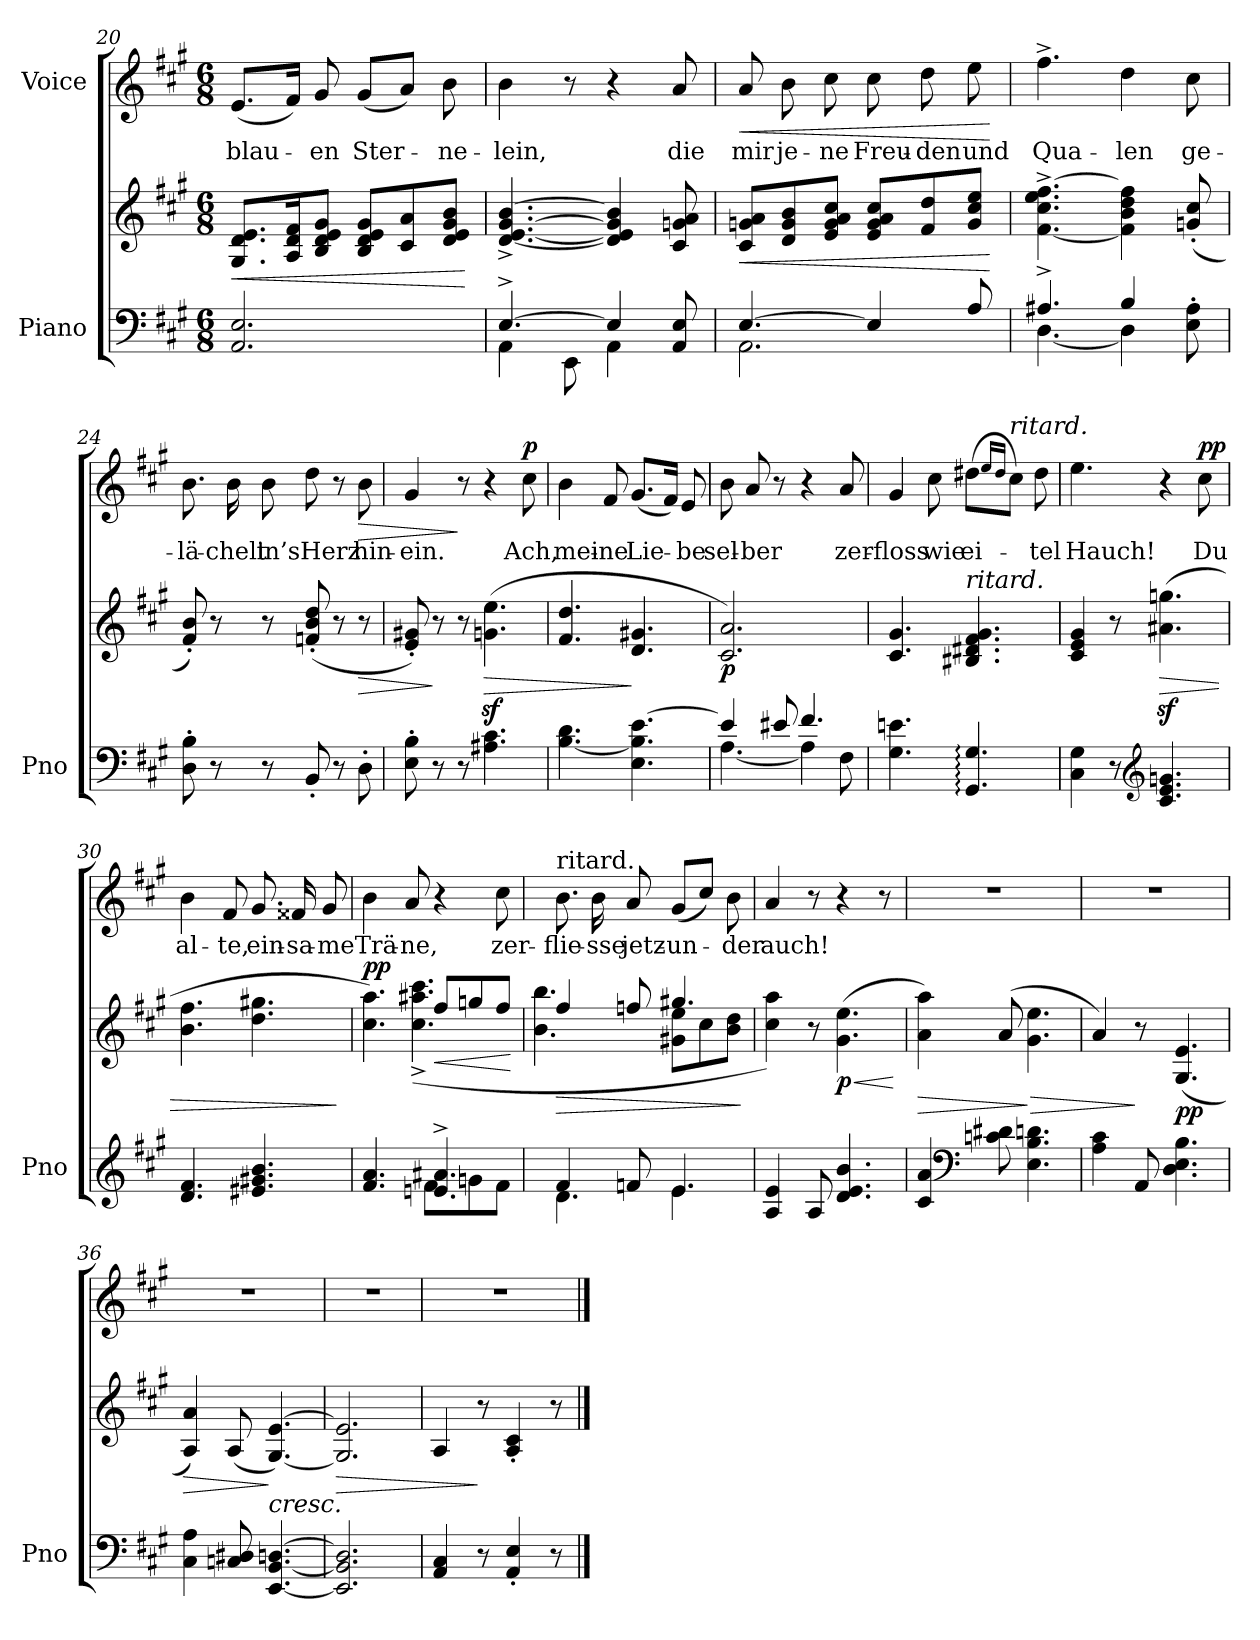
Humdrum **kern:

**kern	**kern	**dynam	**kern	**text	**dynam
*part2	*part2	*part2	*part1	*part1	*part1
*staff3	*staff2	*staff2/3	*staff1	*staff1	*staff1
*I"Piano	*	*	*I"Voice	*	*
*I'Pno	*	*	*	*	*
*clefF4	*clefG2	*	*clefG2	*	*
*k[f#c#g#]	*k[f#c#g#]	*	*k[f#c#g#]	*	*
*M6/8	*M6/8	*	*M6/8	*	*
=20	=20	=20	=20	=20	=20
!	!	!LO:HP:b	!	!LO:LY:b	!
2.AA/ 2.E/	8.G#/ 8.d/ 8.e/L	<	(<8.e/L	blau-	.
.	16A/ 16d/ 16f#/K	.	16f#/Jk)	.	.
!	!	!	!	!LO:LY:b	!
.	8B/ 8d/ 8e/ 8g#/J	.	8g#/	-en	.
!	!	!	!	!LO:LY:b	!
.	8B/ 8d/ 8e/ 8g#/L	.	(<8g#/L	Ster-	.
.	8c#/ 8a/	.	8a/J)	.	.
!	!	!	!	!LO:LY:b	!
.	8d/ 8e/ 8g#/ 8b/J	.	8b\	-ne-	.
.	.	[	.	.	.
=21	=21	=21	=21	=21	=21
*^	*	*	*	*	*
!	!	!	!	!	!LO:LY:b	!
[4.E^/	4AA\	[4.d/^ [4.e/^ [4.g#/^ [4.b/^	.	4b\	-lein,	.
.	8EE\	.	.	8r	.	.
4E/]	4AA\	4d/] 4e/] 4g#/] 4b/]	.	4r	.	.
!	!	!	!	!	!LO:LY:b	!
8AA/ 8E/	8ryy	8c#/ 8gn/ 8a/	.	8a/	die	.
!!LO:LB:g=z
=22	=22	=22	=22	=22	=22	=22
!	!	!	!LO:HP:b	!	!LO:LY:b	!LO:HP:b
[4.E/	2.AA\	8c#/ 8gn/ 8a/L	<	8a/	mir	<
!	!	!	!	!	!LO:LY:b	!
.	.	8d/ 8g/ 8b/	.	8b\	je-	.
!	!	!	!	!	!LO:LY:b	!
.	.	8e/ 8g/ 8a/ 8cc#/J	.	8cc#\	-ne	.
!	!	!	!	!	!LO:LY:b	!
4E/]	.	8e/ 8g/ 8a/ 8cc#/L	.	8cc#\	Freu-	.
!	!	!	!	!	!LO:LY:b	!
.	.	8f#/ 8dd/	.	8dd\	-den	.
!	!	!	!	!	!LO:LY:b	!
8A/	.	8g/ 8cc#/ 8ee/J	.	8ee\	und	.
*v	*v	*	*	*	*	*
.	.	[	.	.	[
=23	=23	=23	=23	=23	=23
*^	*	*	*	*	*
!	!	!	!	!	!LO:LY:b	!
4.A#X^/	[4.D\	[4.f#\^ 4.cc#\^ 4.ee\^ [4.ff#\^	.	4.ff#^\	Qua-	.
!	!	!	!	!	!LO:LY:b	!
4B/	4D\]	4f#\] 4b\ 4dd\ 4ff#\]	.	4dd\	-len	.
!	!	!	!	!	!LO:LY:b	!
8E\' 8A#\'	8ryy	(<8gn/' 8cc#/'	.	8cc#\	ge-	.
=24	=24	=24	=24	=24	=24	=24
!	!	!	!	!	!LO:LY:b	!
*v	*v	*	*	*	*	*
8D\' 8B\'	8f#/' 8b/')	.	8.b\	-lä-	.
8r	8r	.	.	.	.
!	!	!	!	!LO:LY:b	!
.	.	.	16b\	-chelt	.
!	!	!	!	!LO:LY:b	!
8r	8r	.	8b\	in’s	.
!	!	!	!	!LO:LY:b	!
8BB'/	(<8fn/' 8b/' 8dd/'	.	8dd\	Herz	.
8r	8r	.	8r	.	.
!	!	!LO:HP:b	!	!LO:LY:b	!LO:HP:b
8D'\	8r	>	8b\	hin-	>
=25	=25	=25	=25	=25	=25
!	!	!	!	!LO:LY:b	!
8E\' 8B\'	8e/' 8g#X/')	.	4g#/	-ein.	.
8r	8r	]	.	.	.
8r	8r	.	8r	.	]
!	!	!LO:HP:b	!	!	!
4.A#X\ 4.c#\	(>4.gn\z< 4.ee\z<	>	4r	.	.
!	!	!	!	!LO:LY:b	!LO:DY:a
.	.	.	8cc#\	Ach,	p
=26	=26	=26	=26	=26	=26
!	!	!	!	!LO:LY:b	!
[4.B\ 4.d\	4.f#/ 4.dd/	.	4b\	mei-	.
!	!	!	!	!LO:LY:b	!
.	.	.	8f#/	-ne	.
!	!	!	!	!LO:LY:b	!
4.E\ 4.B\] [4.e\	4.d/ 4.g#X/	]	(<8.g#/L	Lie-	.
.	.	.	16f#/Jk)	.	.
!	!	!	!	!LO:LY:b	!
.	.	.	8e/	-be	.
!!LO:LB:g=z
=27	=27	=27	=27	=27	=27
*^	*	*	*	*	*
!	!	!	!LO:DY:b	!	!LO:LY:b	!
4e/]	[4.A\	2.c#/ 2.a/)	p	8b\	sel-	.
!	!	!	!	!	!LO:LY:b	!
.	.	.	.	8a/	-ber	.
8e#X/	.	.	.	8r	.	.
4.f#/	4A\]	.	.	4r	.	.
!	!	!	!	!	!LO:LY:b	!
.	8F#\	.	.	8a/	zer-	.
=28	=28	=28	=28	=28	=28	=28
!	!	!	!	!	!LO:LY:b	!
*v	*v	*	*	*	*	*
4.G#\ 4.en\	4.c#/ 4.g#/	.	4g#/	-floss	.
!	!	!	!	!LO:LY:b	!
.	.	.	8cc#\	wie	.
!	!LO:TX:a:i:t=ritard.	!	!	!	!
!	!	!	!	!LO:LY:b	!
4.GG#/: 4.G#/:	4.B#X/ 4.d#X/ 4.f#/ 4.g#/	.	(>8dd#X\L	ei-	.
.	.	.	16qee/LL	.	.
.	.	.	16qdd#/JJ	.	.
!	!	!	!LO:TX:a:i:t=ritard.	!	!
.	.	.	8cc#\J)	.	.
!	!	!	!	!LO:LY:b	!
.	.	.	8dd#\	-tel	.
=29	=29	=29	=29	=29	=29
!	!	!	!	!LO:LY:b	!
4C#\ 4G#\	4c#/ 4e/ 4g#/	.	4.ee\	Hauch!	.
8r	8r	.	.	.	.
*clefG2	*	*	*	*	*
!	!	!LO:HP:b	!	!	!
4.c#/ 4.e/ 4.gn/	(>4.a#X\z< 4.ggn\z<	>	4r	.	.
!	!	!	!	!LO:LY:b	!LO:DY:a
.	.	.	8cc#\	Du	pp
=30	=30	=30	=30	=30	=30
!	!	!	!	!LO:LY:b	!
4.d/ 4.f#/	4.b\ 4.ff#\	.	4b\	al-	.
!	!	!	!	!LO:LY:b	!
.	.	.	8f#/	-te,	.
!	!	!	!	!LO:LY:b	!
4.e#X/ 4.g#X/ 4.b/	4.dd\ 4.gg#X\	.	8.g#/	ein-	.
!	!	!	!	!LO:LY:b	!
.	.	.	16f##X/	-sa-	.
!	!	!	!	!LO:LY:b	!
.	.	.	8g#/	-me	.
.	.	]	.	.	.
=31	=31	=31	=31	=31	=31
*^	*^	*	*	*	*
!	!	!	!	!LO:DY:a	!	!LO:LY:b	!
4.f#/ 4.a/	4ryy	4.cc#\ 4.aa\)	4ryy	pp	4b\	Trä-	.
!	!	!	!	!	!	!LO:LY:b	!
.	8ryy	.	8ryy	.	8a/	-ne,	.
!	!	!	!	!LO:HP:b	!	!	!
4.en/^ 4.a#X/^	8f#\L	8ff#/L	(>4.cc#\^ 4.aa#X\^ 4.ccc#\^	<	4r	.	.
.	8gn\	8ggn/	.	.	.	.	.
!	!	!	!	!	!	!LO:LY:b	!
.	8f#\J	8ff#/J	.	.	8cc#\	zer-	.
*v	*v	*	*	*	*	*	*
*	*v	*v	*	*	*	*
.	.	[	.	.	.
!!LO:LB:g=z
=32	=32	=32	=32	=32	=32
*^	*	*	*	*	*
!	!	!	!	!LO:TX:a:t=ritard.	!	!
!	!	!LO:TX:a:t=ritard.	!	!	!	!
!	!	!	!LO:HP:b	!	!LO:LY:b	!
*	*	*^	*	*	*	*
4f#/	4.d\	4ff#/	4.b\ 4.bb\	>	8.b\	-flie-	.
!	!	!	!	!	!	!LO:LY:b	!
.	.	.	.	.	16b\	-sse	.
!	!	!	!	!	!	!LO:LY:b	!
8fn/	.	8ffn/	.	.	8a/	jetz-	.
!	!	!	!	!	!	!LO:LY:b	!
4.e/	4.e\	4.gg#X/	8g#X\ 8ee\L	.	(<8g#/L	-un-	.
.	.	.	8cc#\	.	8cc#/J)	.	.
!	!	!	!	!	!	!LO:LY:b	!
.	.	.	8b\ 8dd\J	.	8b\	-der	.
*v	*v	*	*	*	*	*	*
*	*v	*v	*	*	*	*
.	.	]	.	.	.
=33	=33	=33	=33	=33	=33
!	!	!	!	!LO:LY:b	!
4A/ 4e/	4cc#\ 4aa\)	.	4a/	auch!	.
8A/	8r	.	8r	.	.
!	!	!LO:HP:b	!	!	!
!	!	!LO:DY:n=1:b	!	!	!
4.d/ 4.e/ 4.b/	(>4.g#\ 4.ee\	< p	4r	.	.
.	.	.	8r	.	.
.	.	[	.	.	.
=34	=34	=34	=34	=34	=34
!	!	!LO:HP:b	!	!	!
4c#/ 4a/	4a\ 4aa\)	>	2.r	.	.
*clefF4	*	*	*	*	*
8cn\ 8d#X\	(>8a/	.	.	.	.
!	!	!LO:HP:n=1:b	!	!	!
4.E\ 4.B\ 4.dn\	4.g#\ 4.ee\	] >	.	.	.
=35	=35	=35	=35	=35	=35
4A\ 4c#\	4a/)	.	2.r	.	.
8AA/	8r	]	.	.	.
!	!	!LO:DY:b	!	!	!
4.D\ 4.E\ 4.B\	(<4.G#/ 4.e/	pp	.	.	.
=36	=36	=36	=36	=36	=36
!	!	!LO:HP:b	!	!	!
4C#\ 4A\	4A/ 4a/)	>	2.r	.	.
8Cn/ 8D#X/	(<8A/	.	.	.	.
!	!	!LO:HP:n=1:b	!	!	!
[4.EE/ [4.BB/ [4.Dn/	[4.G#/ [4.e/)	] <	.	.	.
=37	=37	=37	=37	=37	=37
!	!	!LO:HP:b	!	!	!
2.EE/] 2.BB/] 2.D/]	2.G#/] 2.e/]	>	2.r	.	.
.	.	[	.	.	.
=38	=38	=38	=38	=38	=38
4AA/ 4C#/	4A/	.	2.r	.	.
8r	8r	]	.	.	.
4AA/' 4E/'	4A/' 4c#/'	.	.	.	.
8r	8r	.	.	.	.
==	==	==	==	==	==
*-	*-	*-	*-	*-	*-
